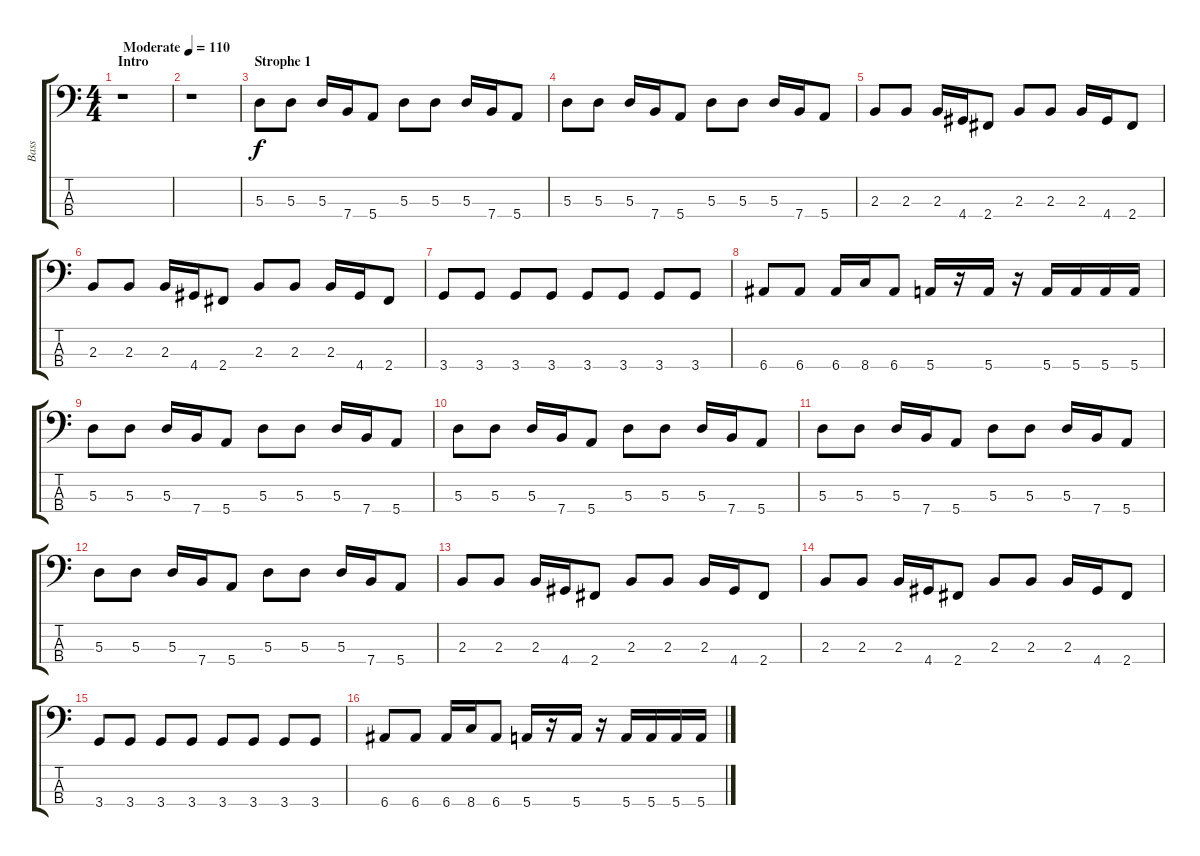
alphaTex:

\track ("Bass" "Bass") {instrument electricbassfinger}
\staff {score tabs}
\tuning (G2 D2 A1 E1) {hide}
\ts (4 4)
\section ("" "Intro")
\tempo (110 "Moderate")
\clef f4
\ks c
r.1{dy f instrument electricbassfinger} |
r.1 |
\section ("" "Strophe 1")
5.3.8 5.3.8 5.3.16 7.4.16 5.4.8 5.3.8 5.3.8 5.3.16 7.4.16 5.4.8 |
5.3.8 5.3.8 5.3.16 7.4.16 5.4.8 5.3.8 5.3.8 5.3.16 7.4.16 5.4.8 |
2.3.8 2.3.8 2.3.16 4.4.16 2.4.8 2.3.8 2.3.8 2.3.16 4.4.16 2.4.8 |
2.3.8 2.3.8 2.3.16 4.4.16 2.4.8 2.3.8 2.3.8 2.3.16 4.4.16 2.4.8 |
3.4.8 3.4.8 3.4.8 3.4.8 3.4.8 3.4.8 3.4.8 3.4.8 |
6.4.8 6.4.8 6.4.16 8.4.16 6.4.8 5.4.16 r.16 5.4.16 r.16 5.4.16 5.4.16 5.4.16 5.4.16 |
5.3.8 5.3.8 5.3.16 7.4.16 5.4.8 5.3.8 5.3.8 5.3.16 7.4.16 5.4.8 |
5.3.8 5.3.8 5.3.16 7.4.16 5.4.8 5.3.8 5.3.8 5.3.16 7.4.16 5.4.8 |
5.3.8 5.3.8 5.3.16 7.4.16 5.4.8 5.3.8 5.3.8 5.3.16 7.4.16 5.4.8 |
5.3.8 5.3.8 5.3.16 7.4.16 5.4.8 5.3.8 5.3.8 5.3.16 7.4.16 5.4.8 |
2.3.8 2.3.8 2.3.16 4.4.16 2.4.8 2.3.8 2.3.8 2.3.16 4.4.16 2.4.8 |
2.3.8 2.3.8 2.3.16 4.4.16 2.4.8 2.3.8 2.3.8 2.3.16 4.4.16 2.4.8 |
3.4.8 3.4.8 3.4.8 3.4.8 3.4.8 3.4.8 3.4.8 3.4.8 |
6.4.8 6.4.8 6.4.16 8.4.16 6.4.8 5.4.16 r.16 5.4.16 r.16 5.4.16 5.4.16 5.4.16 5.4.16
